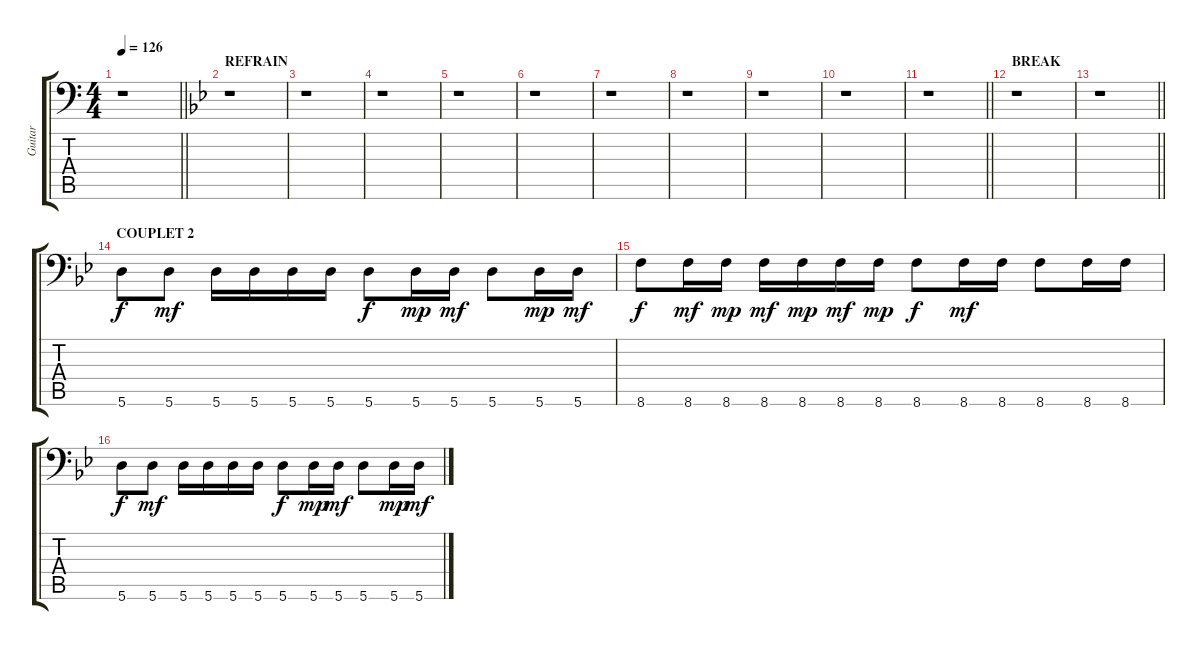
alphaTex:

\track ("Guitar" "Guitar") {instrument electricguitarjazz}
\staff {score tabs}
\tuning (D4 A3 F3 C3 G2 A1) {hide}
\ts (4 4)
\tempo 126
\clef f4
\barLineRight lightlight
\ks c
r.1{dy f} |
\section ("" "REFRAIN")
\ks bb
r.1 |
r.1 |
r.1 |
r.1 |
r.1 |
r.1 |
r.1 |
r.1 |
r.1 |
\barLineRight lightlight
r.1 |
\section ("" "BREAK")
r.1 |
\barLineRight lightlight
r.1 |
\section ("" "COUPLET 2")
5.6.8 5.6.8{dy mf} 5.6.16 5.6.16 5.6.16 5.6.16 5.6.8{dy f} 5.6.16{dy mp} 5.6.16{dy mf} 5.6.8 5.6.16{dy mp} 5.6.16{dy mf} |
8.6.8{dy f} 8.6.16{dy mf} 8.6.16{dy mp} 8.6.16{dy mf} 8.6.16{dy mp} 8.6.16{dy mf} 8.6.16{dy mp} 8.6.8{dy f} 8.6.16{dy mf} 8.6.16 8.6.8 8.6.16 8.6.16 |
5.6.8{dy f} 5.6.8{dy mf} 5.6.16 5.6.16 5.6.16 5.6.16 5.6.8{dy f} 5.6.16{dy mp} 5.6.16{dy mf} 5.6.8 5.6.16{dy mp} 5.6.16{dy mf}
